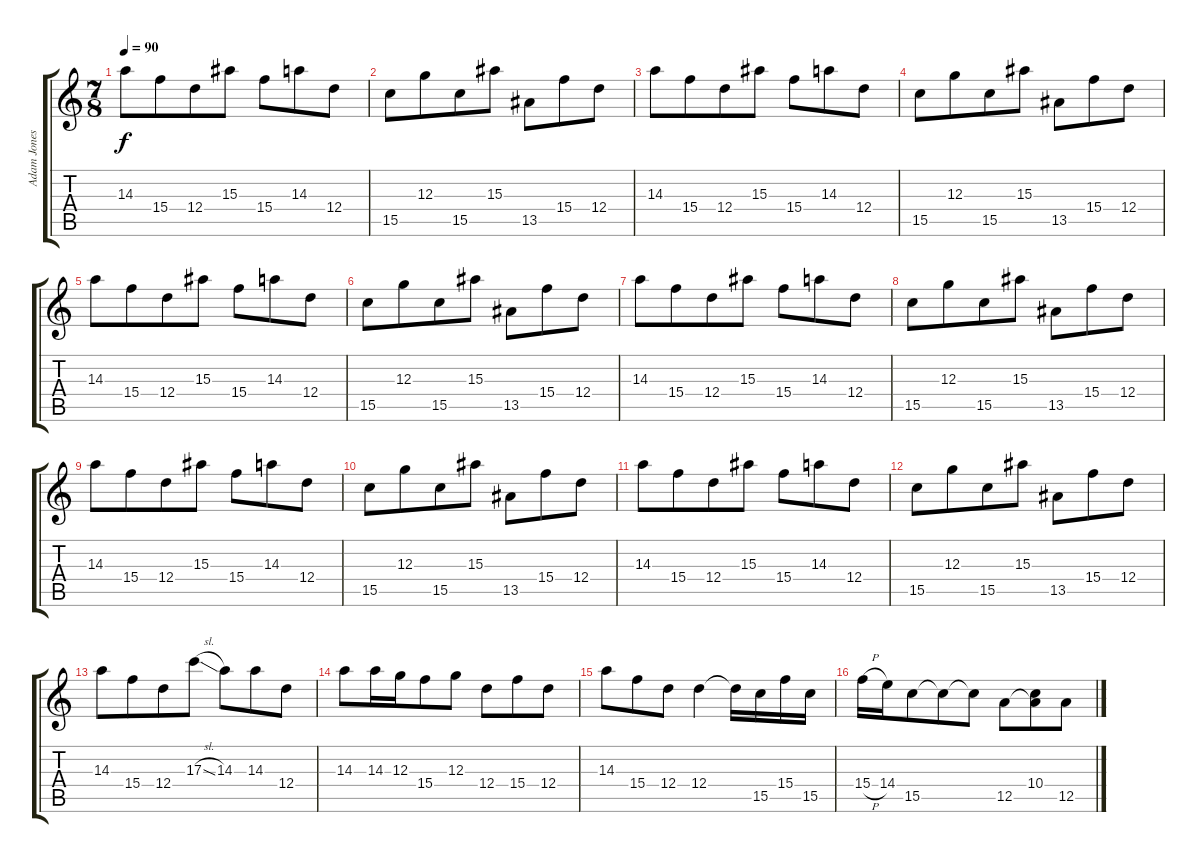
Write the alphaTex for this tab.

\track ("Adam Jones" "Adam Jones") {instrument distortionguitar}
\staff {score tabs}
\tuning (E4 B3 G3 D3 A2 D2) {hide}
\ts (7 8)
\tempo 90
\clef g2
\ks c
14.3.8{dy f} 15.4.8 12.4.8 15.3.8 15.4.8 14.3.8 12.4.8 |
15.5.8 12.3.8 15.5.8 15.3.8 13.5.8 15.4.8 12.4.8 |
14.3.8 15.4.8 12.4.8 15.3.8 15.4.8 14.3.8 12.4.8 |
15.5.8 12.3.8 15.5.8 15.3.8 13.5.8 15.4.8 12.4.8 |
14.3.8 15.4.8 12.4.8 15.3.8 15.4.8 14.3.8 12.4.8 |
15.5.8 12.3.8 15.5.8 15.3.8 13.5.8 15.4.8 12.4.8 |
14.3.8 15.4.8 12.4.8 15.3.8 15.4.8 14.3.8 12.4.8 |
15.5.8 12.3.8 15.5.8 15.3.8 13.5.8 15.4.8 12.4.8 |
14.3.8 15.4.8 12.4.8 15.3.8 15.4.8 14.3.8 12.4.8 |
15.5.8 12.3.8 15.5.8 15.3.8 13.5.8 15.4.8 12.4.8 |
14.3.8 15.4.8 12.4.8 15.3.8 15.4.8 14.3.8 12.4.8 |
15.5.8 12.3.8 15.5.8 15.3.8 13.5.8 15.4.8 12.4.8 |
14.3.8 15.4.8 12.4.8 17.3{sl}.8 14.3.8 14.3.8 12.4.8 |
14.3.8 14.3.16 12.3.16 15.4.8 12.3.8 12.4.8 15.4.8 12.4.8 |
14.3.8 15.4.8 12.4.8 12.4.4 12.4{t}.16 15.5.16 15.4.16 15.5.16 |
15.4{h}.16 14.4.16 15.5.8 15.5{t}.8 15.5{t}.8 12.5.8 (10.4 12.5{t}).8 12.5.8
